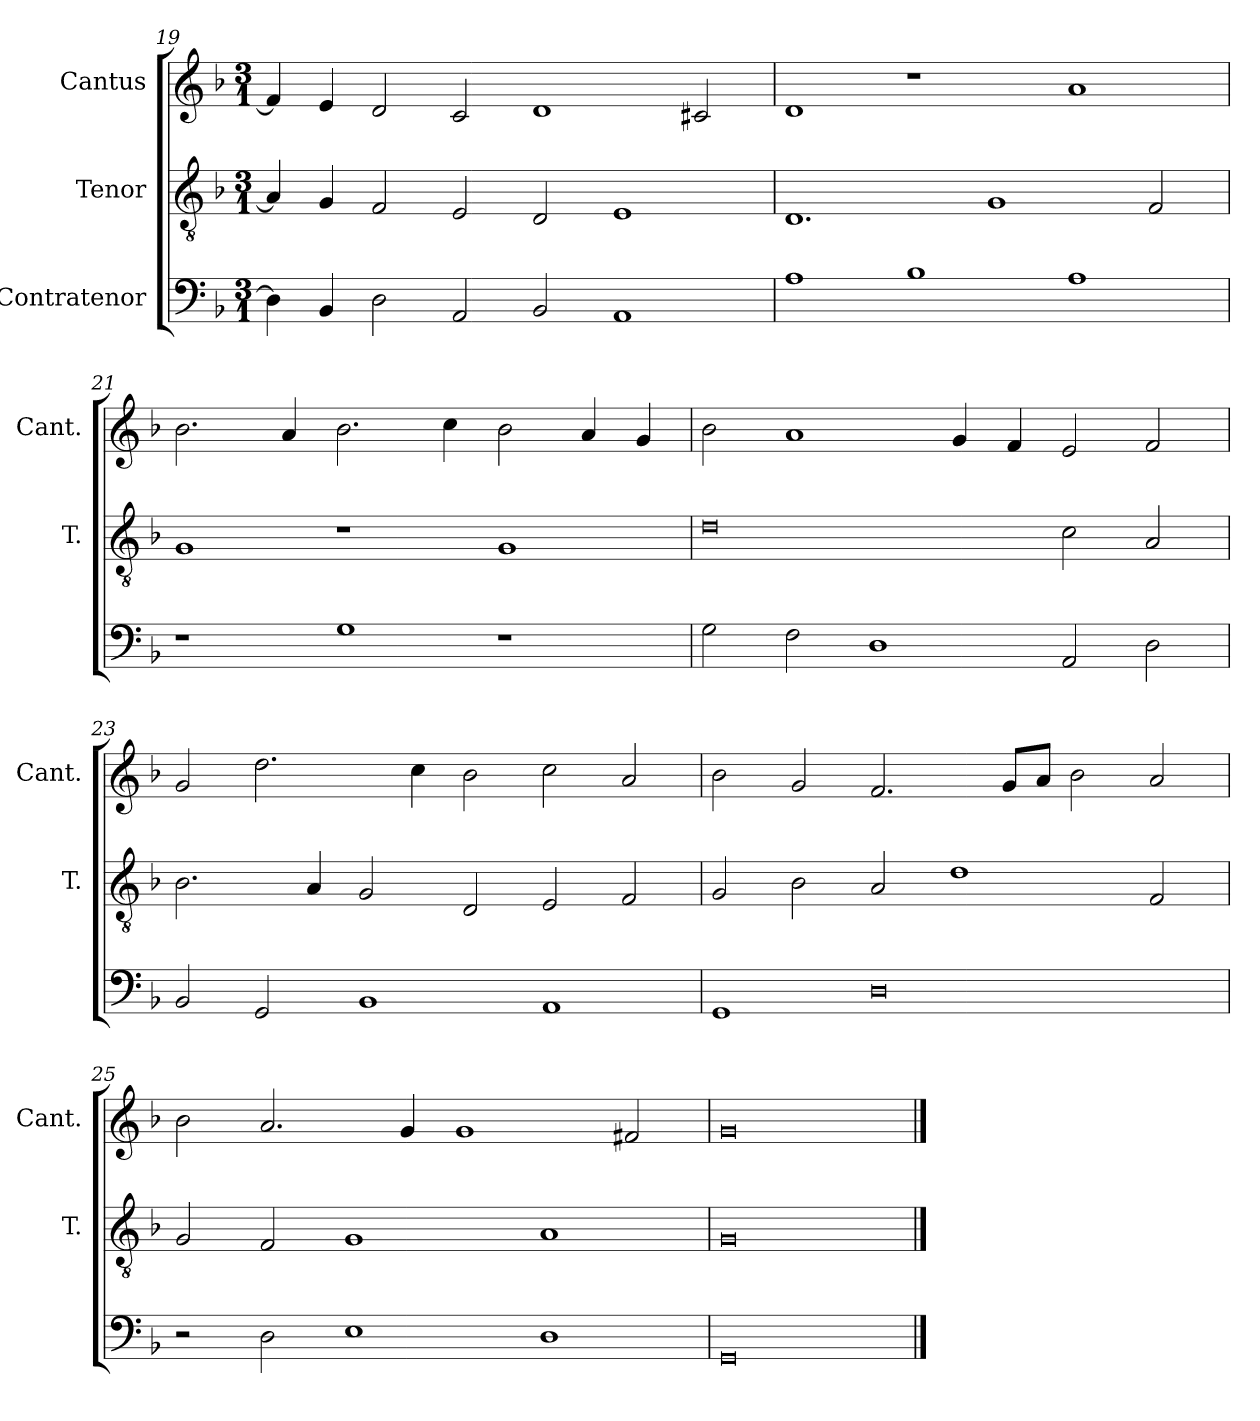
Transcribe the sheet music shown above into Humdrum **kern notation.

**kern	**kern	**kern
*part3	*part2	*part1
*staff3	*staff2	*staff1
*I"Contratenor	*I"Tenor	*I"Cantus
*	*I'T.	*I'Cant.
*clefF4	*clefGv2	*clefG2
*	*ITrd7c12	*
*k[b-]	*k[b-]	*k[b-]
*F:	*F:	*F:
*M3/1	*M3/1	*M3/1
=19	=19	=19
4D\]	4AA/]	4f/]
4BB-/	4GG/	4e/
2D\	2FF/	2d/
2AA/	2EE/	2c/
2BB-/	2DD/	1d/
1AA/	1EE/	.
.	.	2c#X/
=20	=20	=20
1A\	1.DD/	1d/
1B-\	.	1r
.	1GG/	.
1A\	.	1a/
.	2FF/	.
=21	=21	=21
1r	1GG/	2.b-\
.	.	4a/
1G\	1r	2.b-\
.	.	4cc\
1r	1GG/	2b-\
.	.	4a/
.	.	4g/
=22	=22	=22
2G\	0D\	2b-\
2F\	.	1a/
1D\	.	.
.	.	4g/
.	.	4f/
2AA/	2C\	2e/
2D\	2AA/	2f/
=23	=23	=23
2BB-/	2.BB-\	2g/
2GG/	.	2.dd\
.	4AA/	.
1BB-/	2GG/	.
.	.	4cc\
.	2DD/	2b-\
1AA/	2EE/	2cc\
.	2FF/	2a/
=24	=24	=24
1GG/	2GG/	2b-\
.	2BB-\	2g/
0D\	2AA/	2.f/
.	1D\	.
.	.	8g/L
.	.	8a/J
.	.	2b-\
.	2FF/	2a/
=25	=25	=25
2r	2GG/	2b-\
2D\	2FF/	2.a/
1E\	1GG/	.
.	.	4g/
.	.	1g/
1D\	1AA/	.
.	.	2f#X/
=26	=26	=26
0GG/	0GG/	0g/
==	==	==
*-	*-	*-
